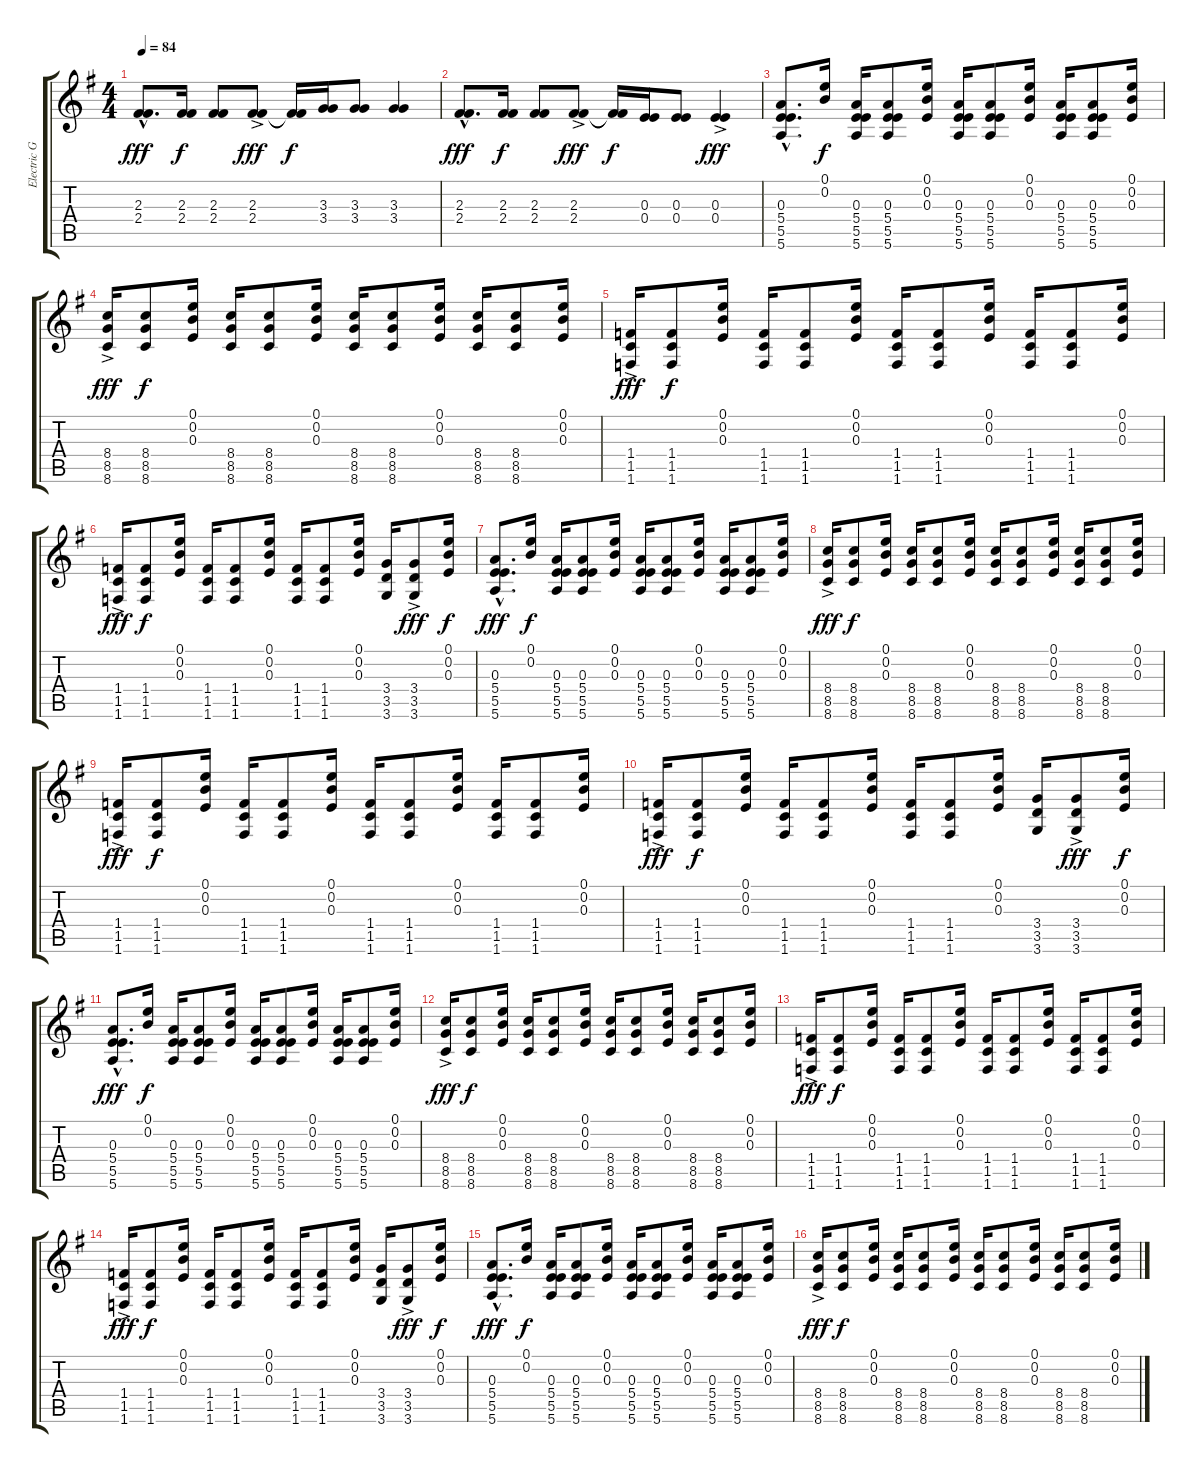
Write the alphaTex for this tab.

\track ("Electric Guitar 2" "Electric G") {instrument distortionguitar}
\staff {score tabs}
\tuning (E4 B3 E3 E3 B2 E2) {hide}
\ts (4 4)
\tempo 84
\clef g2
\ks g
(2.3{hac} 2.4{hac}).8{d dy fff} (2.3 2.4).16{dy f} (2.3 2.4).8 (2.3{ac} 2.4{ac}).8{dy fff} (2.3{t} 2.4{t}).16{dy f} (3.3 3.4).16 (3.3 3.4).8 (3.3 3.4).4 |
(2.3{hac} 2.4{hac}).8{d dy fff} (2.3 2.4).16{dy f} (2.3 2.4).8 (2.3{ac} 2.4{ac}).8{dy fff} (2.3{t} 2.4{t}).16{dy f} (0.3 0.4).16 (0.3 0.4).8 (0.3{ac} 0.4{ac}).4{dy fff} |
(0.3{hac} 5.4{hac} 5.5{hac} 5.6{hac}).8{d} (0.1 0.2).16{dy f} (0.3 5.4 5.5 5.6).16 (0.3 5.4 5.5 5.6).8 (0.1 0.2 0.3).16 (0.3 5.4 5.5 5.6).16 (0.3 5.4 5.5 5.6).8 (0.1 0.2 0.3).16 (0.3 5.4 5.5 5.6).16 (0.3 5.4 5.5 5.6).8 (0.1 0.2 0.3).16 |
(8.4{ac} 8.5{ac} 8.6{ac}).16{dy fff} (8.4 8.5 8.6).8{dy f} (0.1 0.2 0.3).16 (8.4 8.5 8.6).16 (8.4 8.5 8.6).8 (0.1 0.2 0.3).16 (8.4 8.5 8.6).16 (8.4 8.5 8.6).8 (0.1 0.2 0.3).16 (8.4 8.5 8.6).16 (8.4 8.5 8.6).8 (0.1 0.2 0.3).16 |
(1.4{ac} 1.5{ac} 1.6{ac}).16{dy fff} (1.4 1.5 1.6).8{dy f} (0.1 0.2 0.3).16 (1.4 1.5 1.6).16 (1.4 1.5 1.6).8 (0.1 0.2 0.3).16 (1.4 1.5 1.6).16 (1.4 1.5 1.6).8 (0.1 0.2 0.3).16 (1.4 1.5 1.6).16 (1.4 1.5 1.6).8 (0.1 0.2 0.3).16 |
(1.4{ac} 1.5{ac} 1.6{ac}).16{dy fff} (1.4 1.5 1.6).8{dy f} (0.1 0.2 0.3).16 (1.4 1.5 1.6).16 (1.4 1.5 1.6).8 (0.1 0.2 0.3).16 (1.4 1.5 1.6).16 (1.4 1.5 1.6).8 (0.1 0.2 0.3).16 (3.4 3.5 3.6).16 (3.4{ac} 3.5{ac} 3.6{ac}).8{dy fff} (0.1 0.2 0.3).16{dy f} |
(0.3{hac} 5.4{hac} 5.5{hac} 5.6{hac}).8{d dy fff} (0.1 0.2).16{dy f} (0.3 5.4 5.5 5.6).16 (0.3 5.4 5.5 5.6).8 (0.1 0.2 0.3).16 (0.3 5.4 5.5 5.6).16 (0.3 5.4 5.5 5.6).8 (0.1 0.2 0.3).16 (0.3 5.4 5.5 5.6).16 (0.3 5.4 5.5 5.6).8 (0.1 0.2 0.3).16 |
(8.4{ac} 8.5{ac} 8.6{ac}).16{dy fff} (8.4 8.5 8.6).8{dy f} (0.1 0.2 0.3).16 (8.4 8.5 8.6).16 (8.4 8.5 8.6).8 (0.1 0.2 0.3).16 (8.4 8.5 8.6).16 (8.4 8.5 8.6).8 (0.1 0.2 0.3).16 (8.4 8.5 8.6).16 (8.4 8.5 8.6).8 (0.1 0.2 0.3).16 |
(1.4{ac} 1.5{ac} 1.6{ac}).16{dy fff} (1.4 1.5 1.6).8{dy f} (0.1 0.2 0.3).16 (1.4 1.5 1.6).16 (1.4 1.5 1.6).8 (0.1 0.2 0.3).16 (1.4 1.5 1.6).16 (1.4 1.5 1.6).8 (0.1 0.2 0.3).16 (1.4 1.5 1.6).16 (1.4 1.5 1.6).8 (0.1 0.2 0.3).16 |
(1.4{ac} 1.5{ac} 1.6{ac}).16{dy fff} (1.4 1.5 1.6).8{dy f} (0.1 0.2 0.3).16 (1.4 1.5 1.6).16 (1.4 1.5 1.6).8 (0.1 0.2 0.3).16 (1.4 1.5 1.6).16 (1.4 1.5 1.6).8 (0.1 0.2 0.3).16 (3.4 3.5 3.6).16 (3.4{ac} 3.5{ac} 3.6{ac}).8{dy fff} (0.1 0.2 0.3).16{dy f} |
(0.3{hac} 5.4{hac} 5.5{hac} 5.6{hac}).8{d dy fff} (0.1 0.2).16{dy f} (0.3 5.4 5.5 5.6).16 (0.3 5.4 5.5 5.6).8 (0.1 0.2 0.3).16 (0.3 5.4 5.5 5.6).16 (0.3 5.4 5.5 5.6).8 (0.1 0.2 0.3).16 (0.3 5.4 5.5 5.6).16 (0.3 5.4 5.5 5.6).8 (0.1 0.2 0.3).16 |
(8.4{ac} 8.5{ac} 8.6{ac}).16{dy fff} (8.4 8.5 8.6).8{dy f} (0.1 0.2 0.3).16 (8.4 8.5 8.6).16 (8.4 8.5 8.6).8 (0.1 0.2 0.3).16 (8.4 8.5 8.6).16 (8.4 8.5 8.6).8 (0.1 0.2 0.3).16 (8.4 8.5 8.6).16 (8.4 8.5 8.6).8 (0.1 0.2 0.3).16 |
(1.4{ac} 1.5{ac} 1.6{ac}).16{dy fff} (1.4 1.5 1.6).8{dy f} (0.1 0.2 0.3).16 (1.4 1.5 1.6).16 (1.4 1.5 1.6).8 (0.1 0.2 0.3).16 (1.4 1.5 1.6).16 (1.4 1.5 1.6).8 (0.1 0.2 0.3).16 (1.4 1.5 1.6).16 (1.4 1.5 1.6).8 (0.1 0.2 0.3).16 |
(1.4{ac} 1.5{ac} 1.6{ac}).16{dy fff} (1.4 1.5 1.6).8{dy f} (0.1 0.2 0.3).16 (1.4 1.5 1.6).16 (1.4 1.5 1.6).8 (0.1 0.2 0.3).16 (1.4 1.5 1.6).16 (1.4 1.5 1.6).8 (0.1 0.2 0.3).16 (3.4 3.5 3.6).16 (3.4{ac} 3.5{ac} 3.6{ac}).8{dy fff} (0.1 0.2 0.3).16{dy f} |
(0.3{hac} 5.4{hac} 5.5{hac} 5.6{hac}).8{d dy fff} (0.1 0.2).16{dy f} (0.3 5.4 5.5 5.6).16 (0.3 5.4 5.5 5.6).8 (0.1 0.2 0.3).16 (0.3 5.4 5.5 5.6).16 (0.3 5.4 5.5 5.6).8 (0.1 0.2 0.3).16 (0.3 5.4 5.5 5.6).16 (0.3 5.4 5.5 5.6).8 (0.1 0.2 0.3).16 |
(8.4{ac} 8.5{ac} 8.6{ac}).16{dy fff} (8.4 8.5 8.6).8{dy f} (0.1 0.2 0.3).16 (8.4 8.5 8.6).16 (8.4 8.5 8.6).8 (0.1 0.2 0.3).16 (8.4 8.5 8.6).16 (8.4 8.5 8.6).8 (0.1 0.2 0.3).16 (8.4 8.5 8.6).16 (8.4 8.5 8.6).8 (0.1 0.2 0.3).16
